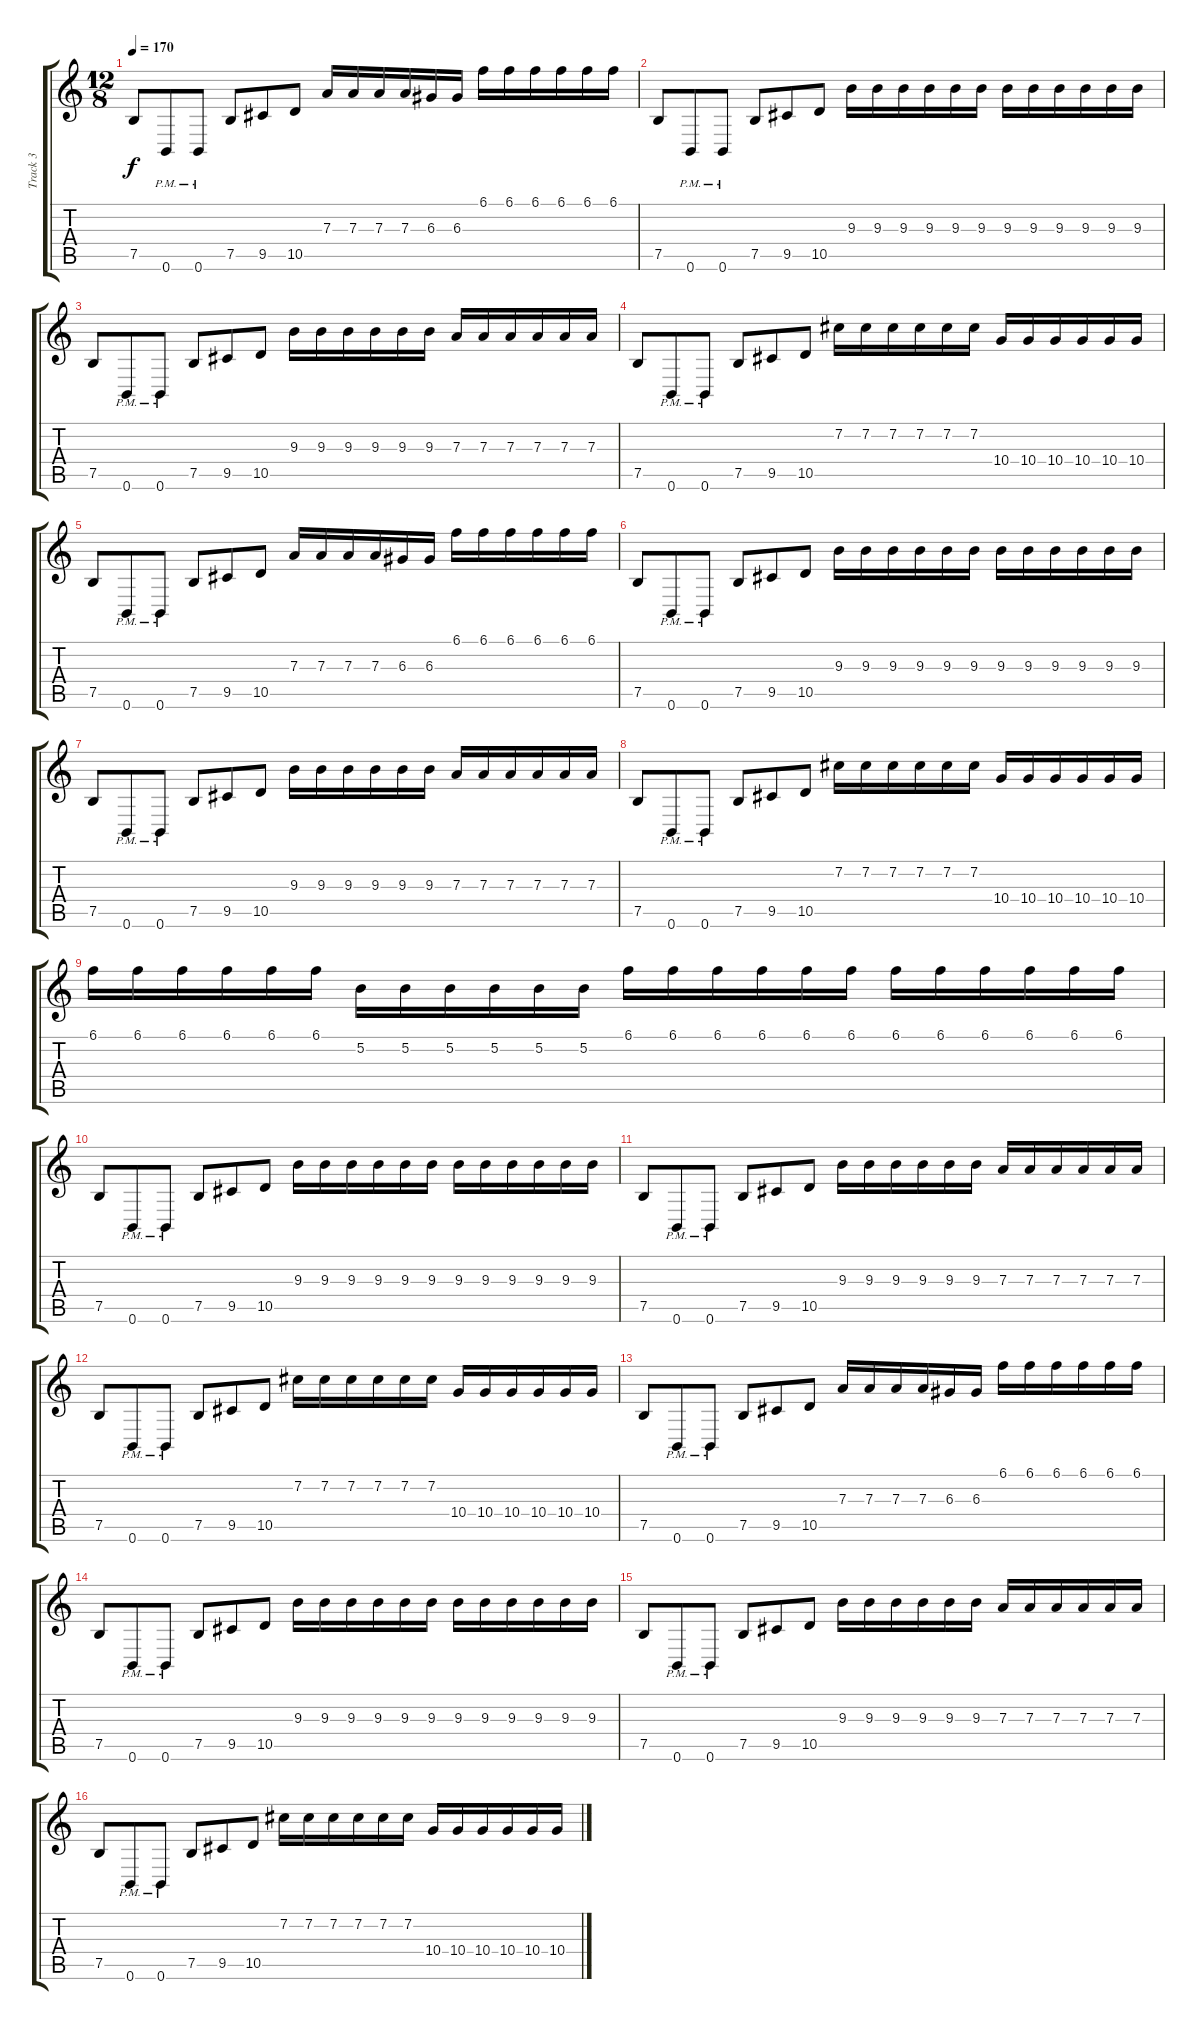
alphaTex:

\track ("Track 3" "Track 3") {instrument overdrivenguitar}
\staff {score tabs}
\tuning (B3 Gb3 D3 A2 E2 B1) {hide}
\ts (12 8)
\tempo 170
\clef g2
\ks c
7.5.8{dy f} 0.6{pm}.8 0.6{pm}.8 7.5.8 9.5.8 10.5.8 7.3.16 7.3.16 7.3.16 7.3.16 6.3.16 6.3.16 6.1.16 6.1.16 6.1.16 6.1.16 6.1.16 6.1.16 |
7.5.8 0.6{pm}.8 0.6{pm}.8 7.5.8 9.5.8 10.5.8 9.3.16 9.3.16 9.3.16 9.3.16 9.3.16 9.3.16 9.3.16 9.3.16 9.3.16 9.3.16 9.3.16 9.3.16 |
7.5.8 0.6{pm}.8 0.6{pm}.8 7.5.8 9.5.8 10.5.8 9.3.16 9.3.16 9.3.16 9.3.16 9.3.16 9.3.16 7.3.16 7.3.16 7.3.16 7.3.16 7.3.16 7.3.16 |
7.5.8 0.6{pm}.8 0.6{pm}.8 7.5.8 9.5.8 10.5.8 7.2.16 7.2.16 7.2.16 7.2.16 7.2.16 7.2.16 10.4.16 10.4.16 10.4.16 10.4.16 10.4.16 10.4.16 |
7.5.8 0.6{pm}.8 0.6{pm}.8 7.5.8 9.5.8 10.5.8 7.3.16 7.3.16 7.3.16 7.3.16 6.3.16 6.3.16 6.1.16 6.1.16 6.1.16 6.1.16 6.1.16 6.1.16 |
7.5.8 0.6{pm}.8 0.6{pm}.8 7.5.8 9.5.8 10.5.8 9.3.16 9.3.16 9.3.16 9.3.16 9.3.16 9.3.16 9.3.16 9.3.16 9.3.16 9.3.16 9.3.16 9.3.16 |
7.5.8 0.6{pm}.8 0.6{pm}.8 7.5.8 9.5.8 10.5.8 9.3.16 9.3.16 9.3.16 9.3.16 9.3.16 9.3.16 7.3.16 7.3.16 7.3.16 7.3.16 7.3.16 7.3.16 |
7.5.8 0.6{pm}.8 0.6{pm}.8 7.5.8 9.5.8 10.5.8 7.2.16 7.2.16 7.2.16 7.2.16 7.2.16 7.2.16 10.4.16 10.4.16 10.4.16 10.4.16 10.4.16 10.4.16 |
6.1.16 6.1.16 6.1.16 6.1.16 6.1.16 6.1.16 5.2.16 5.2.16 5.2.16 5.2.16 5.2.16 5.2.16 6.1.16 6.1.16 6.1.16 6.1.16 6.1.16 6.1.16 6.1.16 6.1.16 6.1.16 6.1.16 6.1.16 6.1.16 |
7.5.8 0.6{pm}.8 0.6{pm}.8 7.5.8 9.5.8 10.5.8 9.3.16 9.3.16 9.3.16 9.3.16 9.3.16 9.3.16 9.3.16 9.3.16 9.3.16 9.3.16 9.3.16 9.3.16 |
7.5.8 0.6{pm}.8 0.6{pm}.8 7.5.8 9.5.8 10.5.8 9.3.16 9.3.16 9.3.16 9.3.16 9.3.16 9.3.16 7.3.16 7.3.16 7.3.16 7.3.16 7.3.16 7.3.16 |
7.5.8 0.6{pm}.8 0.6{pm}.8 7.5.8 9.5.8 10.5.8 7.2.16 7.2.16 7.2.16 7.2.16 7.2.16 7.2.16 10.4.16 10.4.16 10.4.16 10.4.16 10.4.16 10.4.16 |
7.5.8 0.6{pm}.8 0.6{pm}.8 7.5.8 9.5.8 10.5.8 7.3.16 7.3.16 7.3.16 7.3.16 6.3.16 6.3.16 6.1.16 6.1.16 6.1.16 6.1.16 6.1.16 6.1.16 |
7.5.8 0.6{pm}.8 0.6{pm}.8 7.5.8 9.5.8 10.5.8 9.3.16 9.3.16 9.3.16 9.3.16 9.3.16 9.3.16 9.3.16 9.3.16 9.3.16 9.3.16 9.3.16 9.3.16 |
7.5.8 0.6{pm}.8 0.6{pm}.8 7.5.8 9.5.8 10.5.8 9.3.16 9.3.16 9.3.16 9.3.16 9.3.16 9.3.16 7.3.16 7.3.16 7.3.16 7.3.16 7.3.16 7.3.16 |
7.5.8 0.6{pm}.8 0.6{pm}.8 7.5.8 9.5.8 10.5.8 7.2.16 7.2.16 7.2.16 7.2.16 7.2.16 7.2.16 10.4.16 10.4.16 10.4.16 10.4.16 10.4.16 10.4.16
